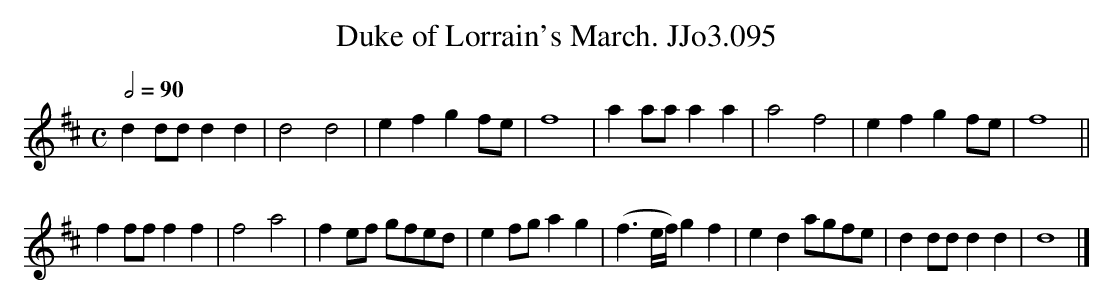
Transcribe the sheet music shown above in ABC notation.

X:1
T:Duke of Lorrain's March. JJo3.095
M:C
L:1/4
Q:1/2=90
K:D
dd/d/dd | d2 d2 | efgf/e/ | f4 |\
aa/a/aa | a2 f2 | efgf/e/ | f4 ||
ff/f/ff | f2a2 | fe/f/ g/f/e/d/ | e f/g/ ag |\
(f3/e//f//) gf | eda/g/f/e/ | d d/d/dd | d4 |]
